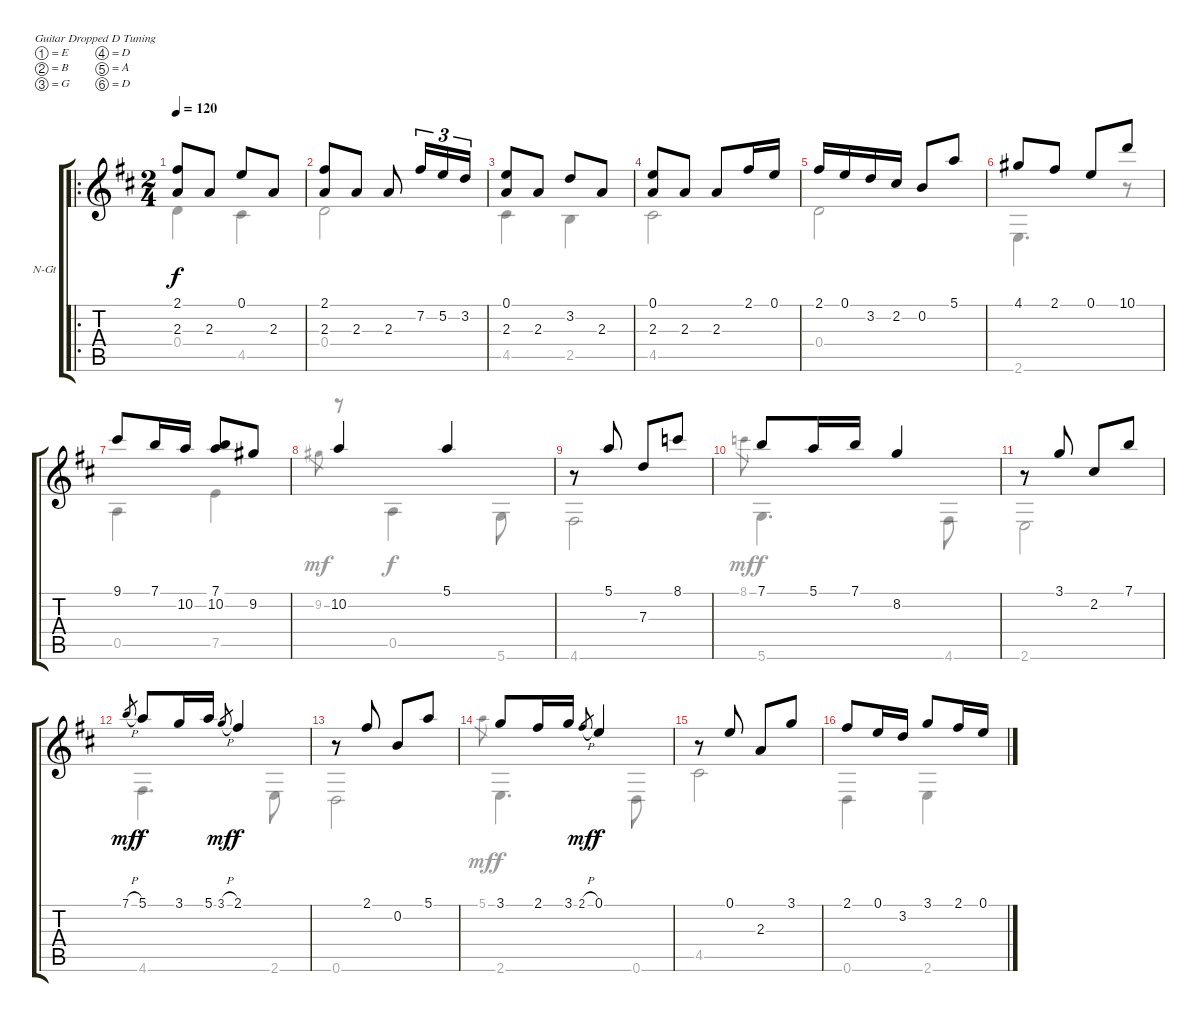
\bracketExtendMode groupsimilarinstruments
\firstSystemTrackNameOrientation horizontal
\otherSystemsTrackNameOrientation horizontal
\track ("Comment Scavez Vous" "N-Gt") {instrument acousticguitarnylon}
\staff {score tabs}
\tuning (E4 B3 G3 D3 A2 D2)
\voice
\ro
\ts (2 4)
\tempo 120
\clef g2
\ks d
(2.1 2.3).8{dy f} 2.3.8 0.1.8 2.3.8 |
(2.1 2.3).8 2.3.8 2.3.8 7.2.16{tu (3 2)} 5.2.16{tu (3 2)} 3.2.16{tu (3 2)} |
(0.1 2.3).8 2.3.8 3.2.8 2.3.8 |
(0.1 2.3).8 2.3.8 2.3.8 2.1.16 0.1.16 |
2.1.16 0.1.16 3.2.16 2.2.16 0.2.8 5.1.8 |
4.1.8 2.1.8 0.1.8 10.1.8 |
9.1.8 7.1.16 10.2.16 (7.1 10.2).8 9.2.8 |
10.2.4 5.1.4 |
r.8 5.1.8 7.3.8 8.1.8 |
7.1.8 5.1.16 7.1.16 8.2.4 |
r.8 3.1.8 2.2.8 7.1.8 |
7.1{h}.8{gr dy mf} 5.1.8{dy f} 3.1.16 5.1.16 3.1{h}.8{gr dy mf} 2.1.4{dy f} |
r.8 2.1.8 0.2.8 5.1.8 |
3.1.8 2.1.16 3.1.16 2.1{h}.8{gr dy mf} 0.1.4{dy f} |
r.8 0.1.8 2.3.8 3.1.8 |
2.1.8 0.1.16 3.2.16 3.1.8 2.1.16 0.1.16
\voice
\clef g2
\ottava regular
\simile none
\ks d
0.4.4{dy f} 4.5.4 |
0.4.2 |
4.5.4 2.5.4 |
4.5.2 |
0.4.2 |
2.6.4{d} r.8 |
0.5.4 7.5.4 |
9.2.8{gr dy mf} r.8 0.5.4{dy f} 5.6.8 |
4.6.2 |
8.1.8{gr dy mf} 5.6.4{d dy f} 4.6.8 |
2.6.2 |
4.6.4{d} 2.6.8 |
0.6.2 |
5.1.8{gr dy mf} 2.6.4{d dy f} 0.6.8 |
4.5.2 |
0.6.4 2.6.4
